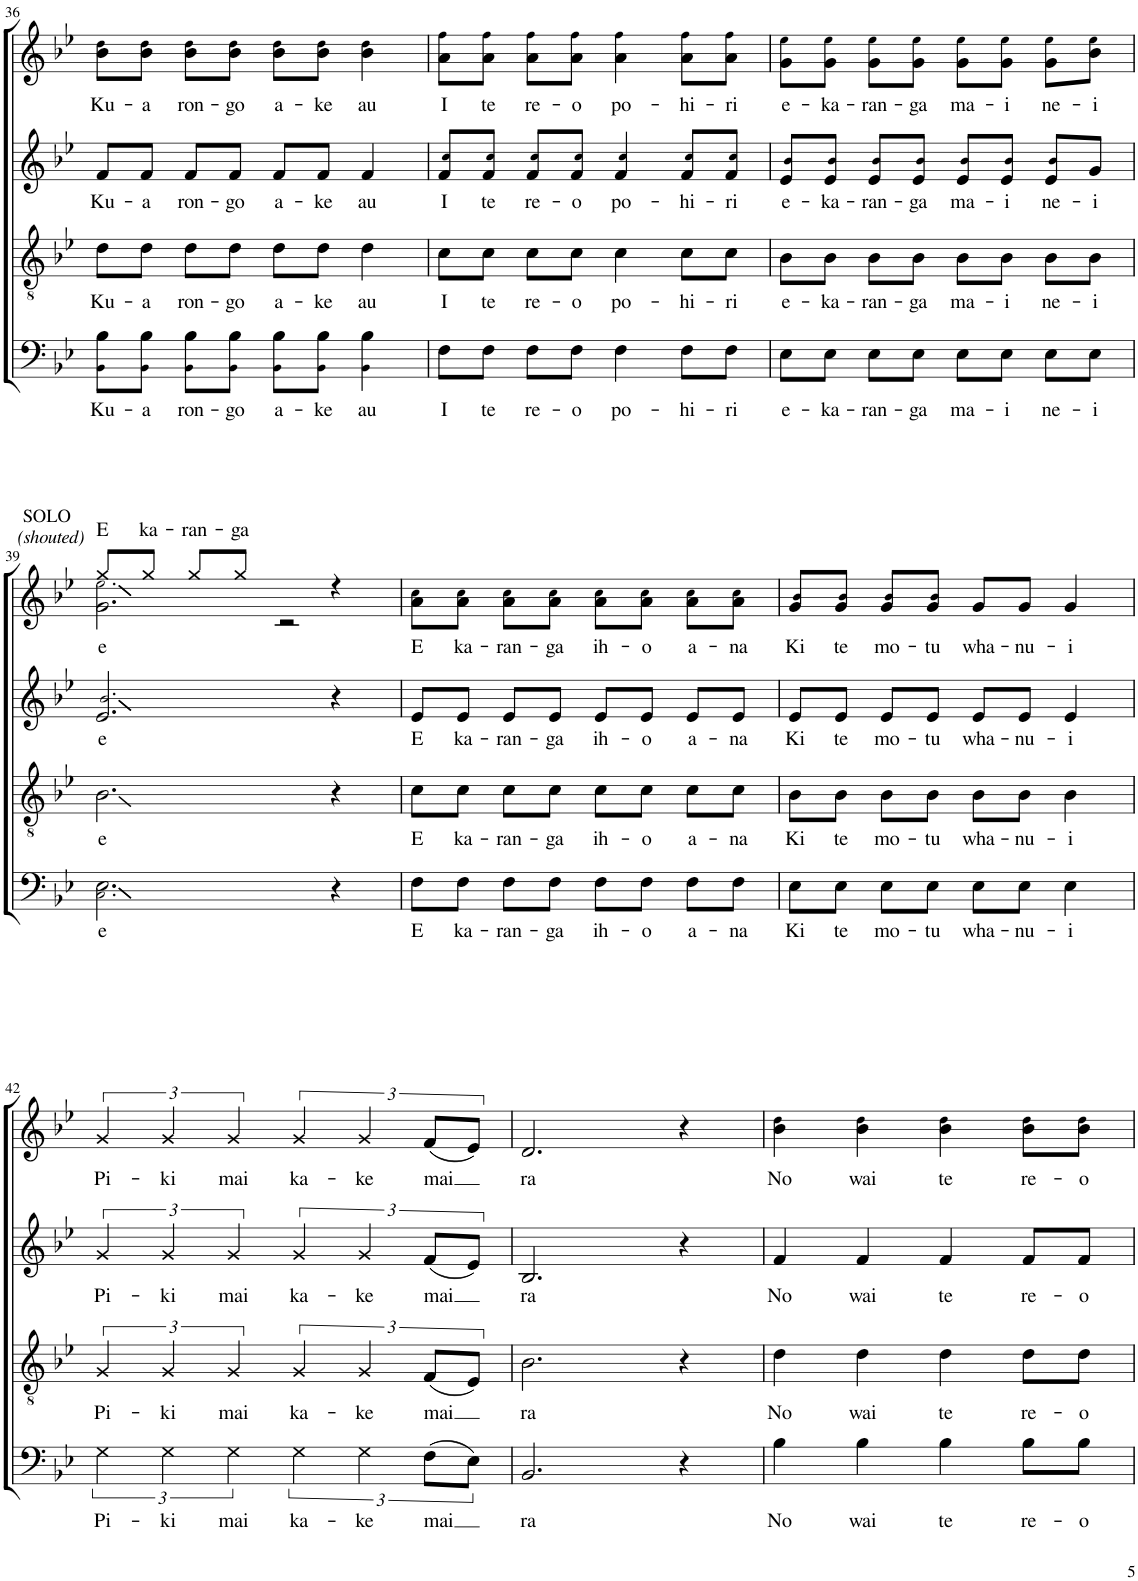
**kern	**text	**kern	**text	**kern	**text	**kern	**text
*part4	*part4	*part3	*part3	*part2	*part2	*part1	*part1
*staff4	*staff4	*staff3	*staff3	*staff2	*staff2	*staff1	*staff1
*I"B	*	*I"T	*	*I"A	*	*I"S	*
!!LO:PB:g=z
*clefF4	*	*clefGv2	*	*clefG2	*	*clefG2	*
*k[b-e-]	*	*k[b-e-]	*	*k[b-e-]	*	*k[b-e-]	*
*M4/4	*	*M4/4	*	*M4/4	*	*M4/4	*
=36	=36	=36	=36	=36	=36	=36	=36
!	!LO:LY:b	!	!LO:LY:b	!	!LO:LY:b	!	!LO:LY:b
8BB-!\ 8B-\L	Ku-	8d\L	Ku-	8f/L	Ku-	8b-\ 8dd!\L	Ku-
!	!LO:LY:b	!	!LO:LY:b	!	!LO:LY:b	!	!LO:LY:b
8BB-!\ 8B-\J	-a	8d\J	-a	8f/J	-a	8b-\ 8dd!\J	-a
!	!LO:LY:b	!	!LO:LY:b	!	!LO:LY:b	!	!LO:LY:b
8BB-!\ 8B-\L	ron-	8d\L	ron-	8f/L	ron-	8b-\ 8dd!\L	ron-
!	!LO:LY:b	!	!LO:LY:b	!	!LO:LY:b	!	!LO:LY:b
8BB-!\ 8B-\J	-go	8d\J	-go	8f/J	-go	8b-\ 8dd!\J	-go
!	!LO:LY:b	!	!LO:LY:b	!	!LO:LY:b	!	!LO:LY:b
8BB-!\ 8B-\L	a-	8d\L	a-	8f/L	a-	8b-\ 8dd!\L	a-
!	!LO:LY:b	!	!LO:LY:b	!	!LO:LY:b	!	!LO:LY:b
8BB-!\ 8B-\J	-ke	8d\J	-ke	8f/J	-ke	8b-\ 8dd!\J	-ke
!	!LO:LY:b	!	!LO:LY:b	!	!LO:LY:b	!	!LO:LY:b
4BB-!\ 4B-\	au	4d\	au	4f/	au	4b-\ 4dd!\	au
=37	=37	=37	=37	=37	=37	=37	=37
!	!LO:LY:b	!	!LO:LY:b	!	!LO:LY:b	!	!LO:LY:b
8F\L	I	8c\L	I	8f/ 8cc!/L	I	8a\ 8ff!\L	I
!	!LO:LY:b	!	!LO:LY:b	!	!LO:LY:b	!	!LO:LY:b
8F\J	te	8c\J	te	8f/ 8cc!/J	te	8a\ 8ff!\J	te
!	!LO:LY:b	!	!LO:LY:b	!	!LO:LY:b	!	!LO:LY:b
8F\L	re-	8c\L	re-	8f/ 8cc!/L	re-	8a\ 8ff!\L	re-
!	!LO:LY:b	!	!LO:LY:b	!	!LO:LY:b	!	!LO:LY:b
8F\J	-o	8c\J	-o	8f/ 8cc!/J	-o	8a\ 8ff!\J	-o
!	!LO:LY:b	!	!LO:LY:b	!	!LO:LY:b	!	!LO:LY:b
4F\	po-	4c\	po-	4f/ 4cc!/	po-	4a\ 4ff!\	po-
!	!LO:LY:b	!	!LO:LY:b	!	!LO:LY:b	!	!LO:LY:b
8F\L	-hi-	8c\L	-hi-	8f/ 8cc!/L	-hi-	8a\ 8ff!\L	-hi-
!	!LO:LY:b	!	!LO:LY:b	!	!LO:LY:b	!	!LO:LY:b
8F\J	-ri	8c\J	-ri	8f/ 8cc!/J	-ri	8a\ 8ff!\J	-ri
=38	=38	=38	=38	=38	=38	=38	=38
!	!LO:LY:b	!	!LO:LY:b	!	!LO:LY:b	!	!LO:LY:b
8E-\L	e-	8B-\L	e-	8e-/ 8b-!/L	e-	8g\ 8ee-!\L	e-
!	!LO:LY:b	!	!LO:LY:b	!	!LO:LY:b	!	!LO:LY:b
8E-\J	-ka-	8B-\J	-ka-	8e-/ 8b-!/J	-ka-	8g\ 8ee-!\J	-ka-
!	!LO:LY:b	!	!LO:LY:b	!	!LO:LY:b	!	!LO:LY:b
8E-\L	-ran-	8B-\L	-ran-	8e-/ 8b-!/L	-ran-	8g\ 8ee-!\L	-ran-
!	!LO:LY:b	!	!LO:LY:b	!	!LO:LY:b	!	!LO:LY:b
8E-\J	-ga	8B-\J	-ga	8e-/ 8b-!/J	-ga	8g\ 8ee-!\J	-ga
!	!LO:LY:b	!	!LO:LY:b	!	!LO:LY:b	!	!LO:LY:b
8E-\L	ma-	8B-\L	ma-	8e-/ 8b-!/L	ma-	8g\ 8ee-!\L	ma-
!	!LO:LY:b	!	!LO:LY:b	!	!LO:LY:b	!	!LO:LY:b
8E-\J	-i	8B-\J	-i	8e-/ 8b-!/J	-i	8g\ 8ee-!\J	-i
!	!LO:LY:b	!	!LO:LY:b	!	!LO:LY:b	!	!LO:LY:b
8E-\L	ne-	8B-\L	ne-	8e-/ 8b-!/L	ne-	8g\ 8ee-!\L	ne-
!	!LO:LY:b	!	!LO:LY:b	!	!LO:LY:b	!	!LO:LY:b
8E-\J	-i	8B-\J	-i	8g/J	-i	8b-\ 8ee-!\J	-i
!!LO:LB:g=z
=39	=39	=39	=39	=39	=39	=39	=39
!	!	!	!	!	!	!LO:TX:a:i:t=(shouted)	!
!	!	!	!	!	!	!LO:TX:a:t=SOLO	!
!	!LO:LY:b	!	!LO:LY:b	!	!LO:LY:b	!	!LO:LY:b
*	*	*	*	*	*	*^	*
!	!	!	!	!	!	!	!	!LO:LY:a
2.C!\ 2.E-\	e	2.B-\	e	2.e-/ 2.b-!/	e	2.g\ 2.ee-!\	8gg/L	E
!	!	!	!	!	!	!	!	!LO:LY:a
.	.	.	.	.	.	.	8gg/J	ka-
!	!	!	!	!	!	!	!	!LO:LY:a
.	.	.	.	.	.	.	8gg/L	-ran-
!	!	!	!	!	!	!	!	!LO:LY:a
.	.	.	.	.	.	.	8gg/J	-ga
.	.	.	.	.	.	.	2r	.
4r	.	4r	.	4r	.	4r	.	.
*	*	*	*	*	*	*v	*v	*
=40	=40	=40	=40	=40	=40	=40	=40
!	!LO:LY:b	!	!LO:LY:b	!	!LO:LY:b	!	!LO:LY:b
8F\L	E	8c\L	E	8e-/L	E	8a\ 8cc!\L	E
!	!LO:LY:b	!	!LO:LY:b	!	!LO:LY:b	!	!LO:LY:b
8F\J	ka-	8c\J	ka-	8e-/J	ka-	8a\ 8cc!\J	ka-
!	!LO:LY:b	!	!LO:LY:b	!	!LO:LY:b	!	!LO:LY:b
8F\L	-ran-	8c\L	-ran-	8e-/L	-ran-	8a\ 8cc!\L	-ran-
!	!LO:LY:b	!	!LO:LY:b	!	!LO:LY:b	!	!LO:LY:b
8F\J	-ga	8c\J	-ga	8e-/J	-ga	8a\ 8cc!\J	-ga
!	!LO:LY:b	!	!LO:LY:b	!	!LO:LY:b	!	!LO:LY:b
8F\L	ih-	8c\L	ih-	8e-/L	ih-	8a\ 8cc!\L	ih-
!	!LO:LY:b	!	!LO:LY:b	!	!LO:LY:b	!	!LO:LY:b
8F\J	-o	8c\J	-o	8e-/J	-o	8a\ 8cc!\J	-o
!	!LO:LY:b	!	!LO:LY:b	!	!LO:LY:b	!	!LO:LY:b
8F\L	a-	8c\L	a-	8e-/L	a-	8a\ 8cc!\L	a-
!	!LO:LY:b	!	!LO:LY:b	!	!LO:LY:b	!	!LO:LY:b
8F\J	-na	8c\J	-na	8e-/J	-na	8a\ 8cc!\J	-na
=41	=41	=41	=41	=41	=41	=41	=41
!	!LO:LY:b	!	!LO:LY:b	!	!LO:LY:b	!	!LO:LY:b
8E-\L	Ki	8B-\L	Ki	8e-/L	Ki	8g/ 8b-!/L	Ki
!	!LO:LY:b	!	!LO:LY:b	!	!LO:LY:b	!	!LO:LY:b
8E-\J	te	8B-\J	te	8e-/J	te	8g/ 8b-!/J	te
!	!LO:LY:b	!	!LO:LY:b	!	!LO:LY:b	!	!LO:LY:b
8E-\L	mo-	8B-\L	mo-	8e-/L	mo-	8g/ 8b-!/L	mo-
!	!LO:LY:b	!	!LO:LY:b	!	!LO:LY:b	!	!LO:LY:b
8E-\J	-tu	8B-\J	-tu	8e-/J	-tu	8g/ 8b-!/J	-tu
!	!LO:LY:b	!	!LO:LY:b	!	!LO:LY:b	!	!LO:LY:b
8E-\L	wha-	8B-\L	wha-	8e-/L	wha-	8g/L	wha-
!	!LO:LY:b	!	!LO:LY:b	!	!LO:LY:b	!	!LO:LY:b
8E-\J	-nu-	8B-\J	-nu-	8e-/J	-nu-	8g/J	-nu-
!	!LO:LY:b	!	!LO:LY:b	!	!LO:LY:b	!	!LO:LY:b
4E-\	-i	4B-\	-i	4e-/	-i	4g/	-i
!!LO:LB:g=z
=42	=42	=42	=42	=42	=42	=42	=42
!	!LO:LY:b	!	!LO:LY:b	!	!LO:LY:b	!	!LO:LY:b
6G\	Pi-	6G/	Pi-	6g/	Pi-	6g/	Pi-
!	!LO:LY:b	!	!LO:LY:b	!	!LO:LY:b	!	!LO:LY:b
6G\	-ki	6G/	-ki	6g/	-ki	6g/	-ki
!	!LO:LY:b	!	!LO:LY:b	!	!LO:LY:b	!	!LO:LY:b
6G\	mai	6G/	mai	6g/	mai	6g/	mai
!	!LO:LY:b	!	!LO:LY:b	!	!LO:LY:b	!	!LO:LY:b
6G\	ka-	6G/	ka-	6g/	ka-	6g/	ka-
!	!LO:LY:b	!	!LO:LY:b	!	!LO:LY:b	!	!LO:LY:b
6G\	-ke	6G/	-ke	6g/	-ke	6g/	-ke
!	!LO:LY:b	!	!LO:LY:b	!	!LO:LY:b	!	!LO:LY:b
(12F\L	mai	(12F/L	mai	(12f/L	mai	(12f/L	mai
12E-\J)	.	12E-/J)	.	12e-/J)	.	12e-/J)	.
=43	=43	=43	=43	=43	=43	=43	=43
!	!LO:LY:b	!	!LO:LY:b	!	!LO:LY:b	!	!LO:LY:b
2.BB-/	ra	2.B-\	ra	2.B-/	ra	2.d/	ra
4r	.	4r	.	4r	.	4r	.
=44	=44	=44	=44	=44	=44	=44	=44
!	!LO:LY:b	!	!LO:LY:b	!	!LO:LY:b	!	!LO:LY:b
4B-\	No	4d\	No	4f/	No	4b-\ 4dd!\	No
!	!LO:LY:b	!	!LO:LY:b	!	!LO:LY:b	!	!LO:LY:b
4B-\	wai	4d\	wai	4f/	wai	4b-\ 4dd!\	wai
!	!LO:LY:b	!	!LO:LY:b	!	!LO:LY:b	!	!LO:LY:b
4B-\	te	4d\	te	4f/	te	4b-\ 4dd!\	te
!	!LO:LY:b	!	!LO:LY:b	!	!LO:LY:b	!	!LO:LY:b
8B-\L	re-	8d\L	re-	8f/L	re-	8b-\ 8dd!\L	re-
!	!LO:LY:b	!	!LO:LY:b	!	!LO:LY:b	!	!LO:LY:b
8B-\J	-o	8d\J	-o	8f/J	-o	8b-\ 8dd!\J	-o
=	=	=	=	=	=	=	=
*-	*-	*-	*-	*-	*-	*-	*-
